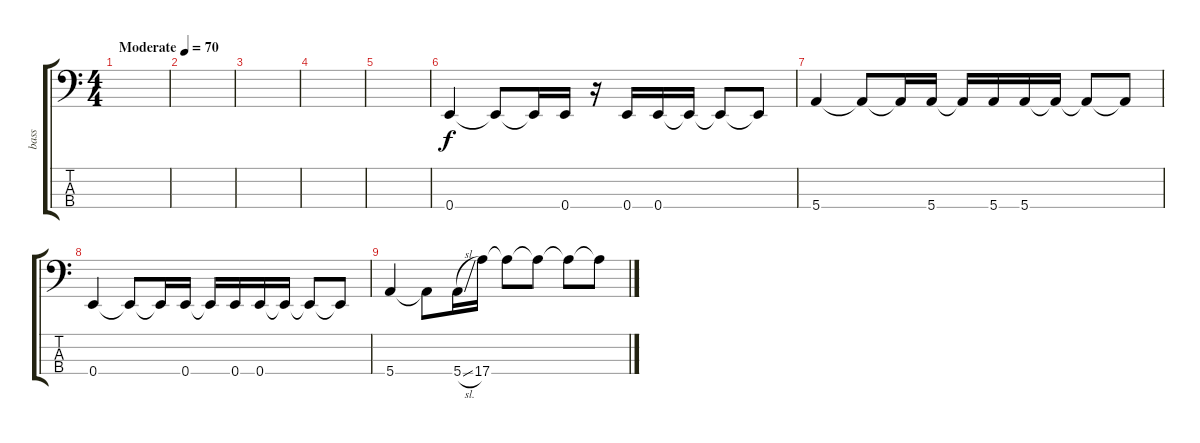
\track ("bass" "bass") {instrument electricbassfinger}
\staff {score tabs}
\tuning (G2 D2 A1 E1) {hide}
\ts (4 4)
\tempo (70 "Moderate")
\clef f4
\ks c
|
|
|
|
|
0.4.4 0.4{t}.8 0.4{t}.16 0.4.16 r.16 0.4.16 0.4.16 0.4{t}.16 0.4{t}.8 0.4{t}.8 |
5.4.4 5.4{t}.8 5.4{t}.16 5.4.16 5.4{t}.16 5.4.16 5.4.16 5.4{t}.16 5.4{t}.8 5.4{t}.8 |
0.4.4 0.4{t}.8 0.4{t}.16 0.4.16 0.4{t}.16 0.4.16 0.4.16 0.4{t}.16 0.4{t}.8 0.4{t}.8 |
5.4.4 5.4{t}.8 5.4{sl}.16 17.4.16 17.4{t}.8 17.4{t}.8 17.4{t}.8 17.4{t}.8
